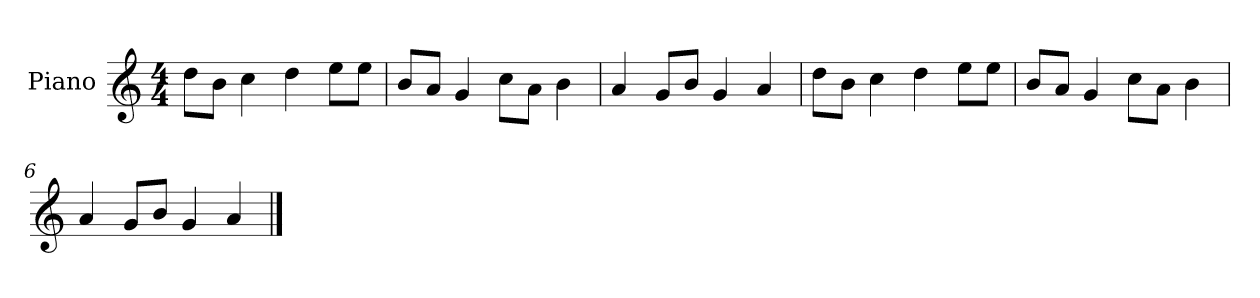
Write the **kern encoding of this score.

**kern
*part1
*staff1
*I"Piano
*I'P-no
*clefG2
*k[]
*M4/4
*MM90
=1
8dd\L
8b\J
4cc\
4dd\
8ee\L
8ee\J
=2
8b/L
8a/J
4g/
8cc\L
8a\J
4b\
=3
4a/
8g/L
8b/J
4g/
4a/
=4
8dd\L
8b\J
4cc\
4dd\
8ee\L
8ee\J
=5
8b/L
8a/J
4g/
8cc\L
8a\J
4b\
=6
4a/
8g/L
8b/J
4g/
4a/
==
*-
